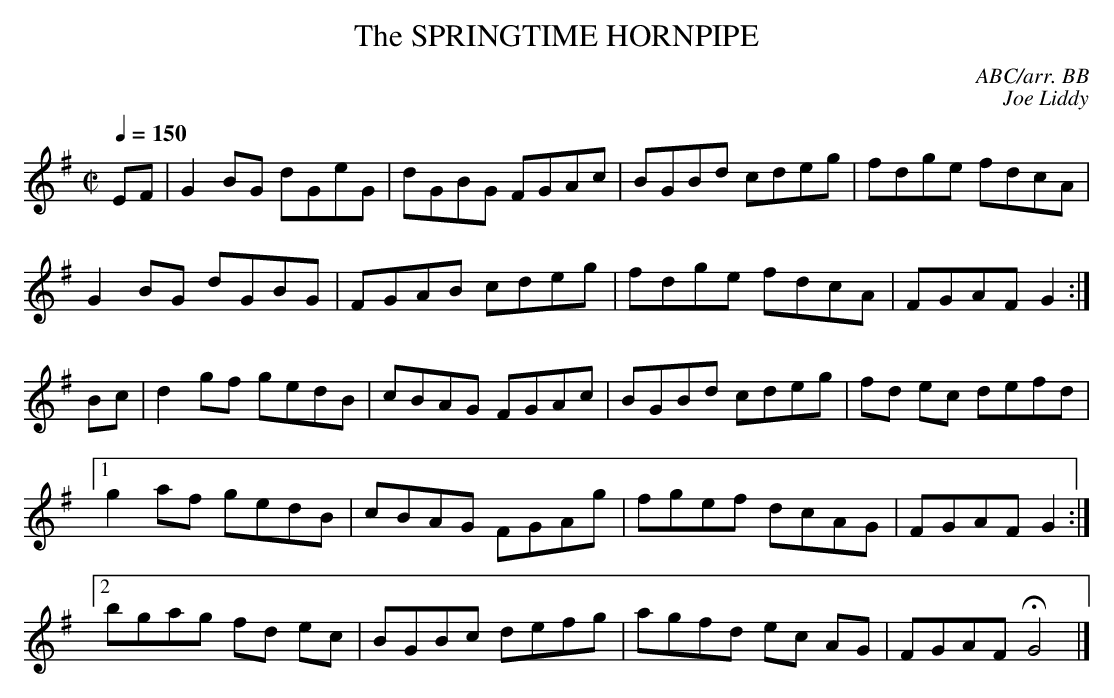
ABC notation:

X:1
T:SPRINGTIME HORNPIPE, The
C:ABC/arr. BB
C:Joe Liddy
Q:1/4=150
M:C|
K:G
EF|G2BG dGeG|dGBG FGAc|BGBd cdeg|fdge fdcA |
G2 BG dGBG|FGAB cdeg|fdge fdcA|FGAF G2 :|
Bc|d2 gf gedB|cBAG FGAc|BGBd cdeg|fd ec defd |
[1 g2 af gedB|cBAG FGAg|fgef dcAG|FGAF G2 :|
[2 bgag fd ec|BGBc defg|agfd ec AG|FGAF HG4 |]
